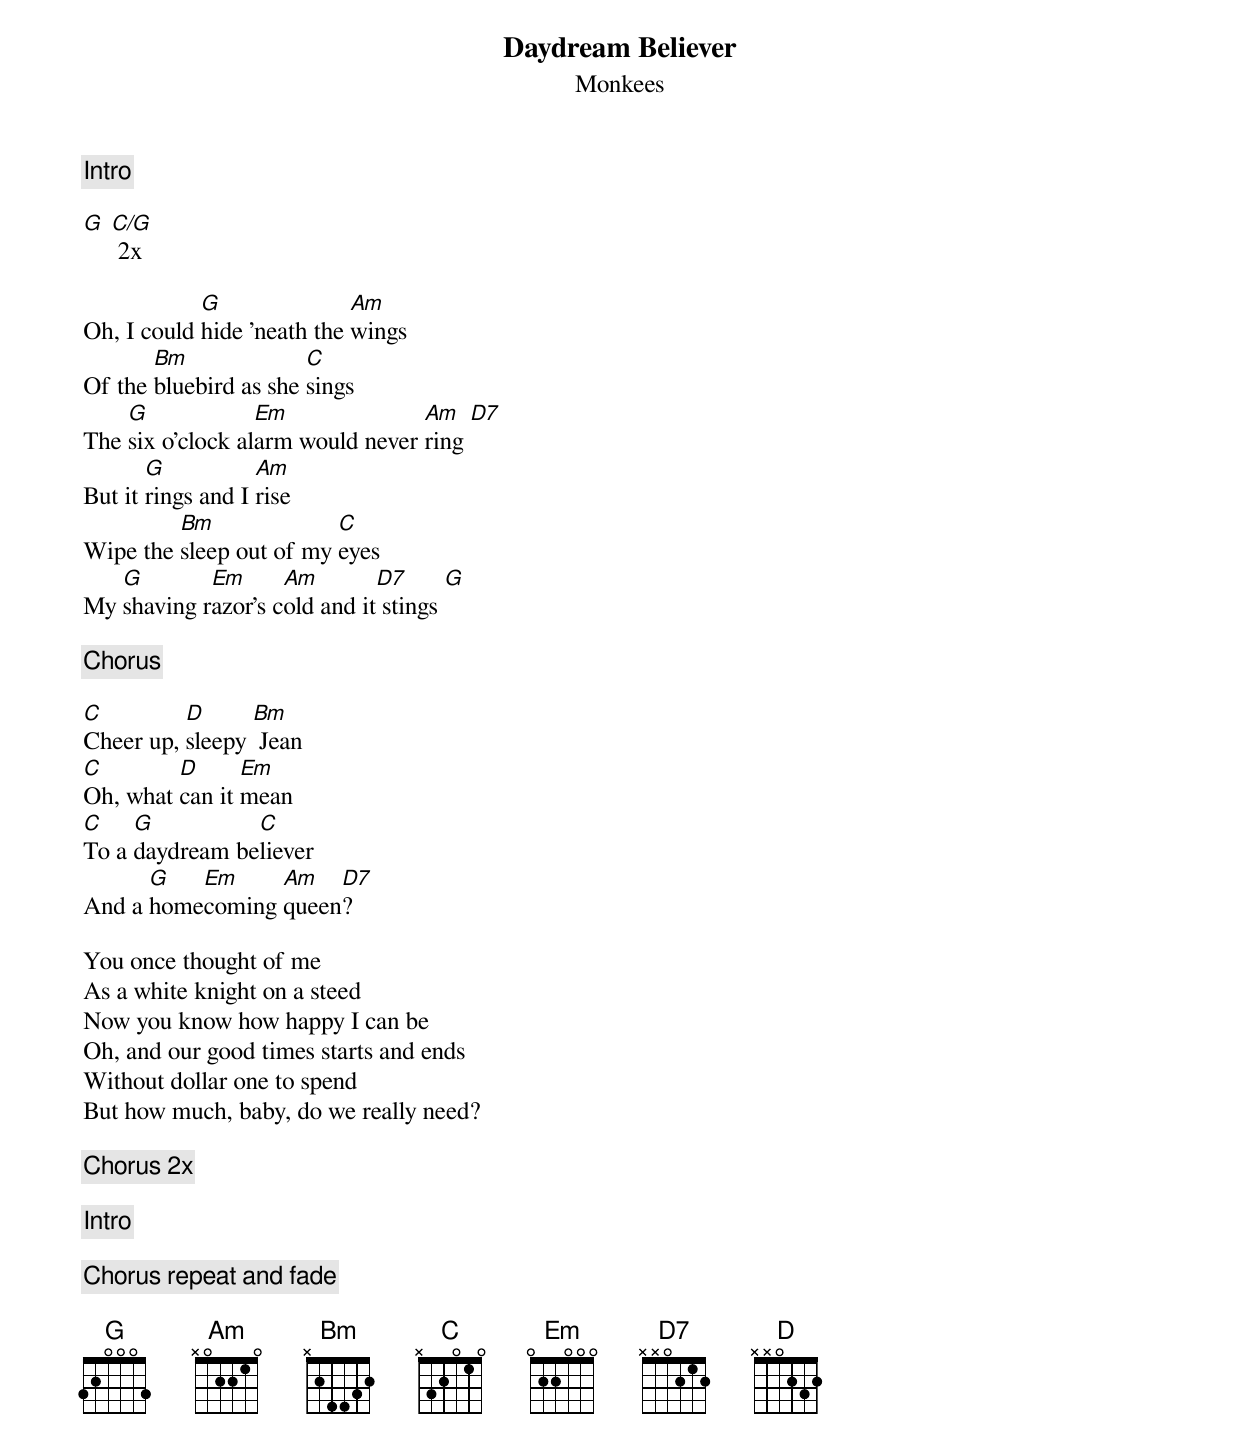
{title:Daydream Believer}
{subtitle:Monkees}
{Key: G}

{c:Intro}

[G] [C/G] 2x

Oh, I could [G]hide 'neath the [Am]wings
Of the [Bm]bluebird as she [C]sings
The [G]six o'clock al[Em]arm would never [Am]ring [D7]
But it [G]rings and I [Am]rise
Wipe the [Bm]sleep out of my [C]eyes
My [G]shaving r[Em]azor's c[Am]old and it[D7] stings [G]

{c:Chorus}

[C]Cheer up, [D]sleepy [Bm] Jean
[C]Oh, what [D]can it [Em]mean
[C]To a [G]daydream be[C]liever
And a [G]home[Em]coming [Am]queen[D7]?

You once thought of me
As a white knight on a steed
Now you know how happy I can be
Oh, and our good times starts and ends
Without dollar one to spend
But how much, baby, do we really need?

{c:Chorus 2x}

{c:Intro}

{c:Chorus repeat and fade}

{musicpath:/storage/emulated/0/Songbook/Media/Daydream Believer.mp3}
